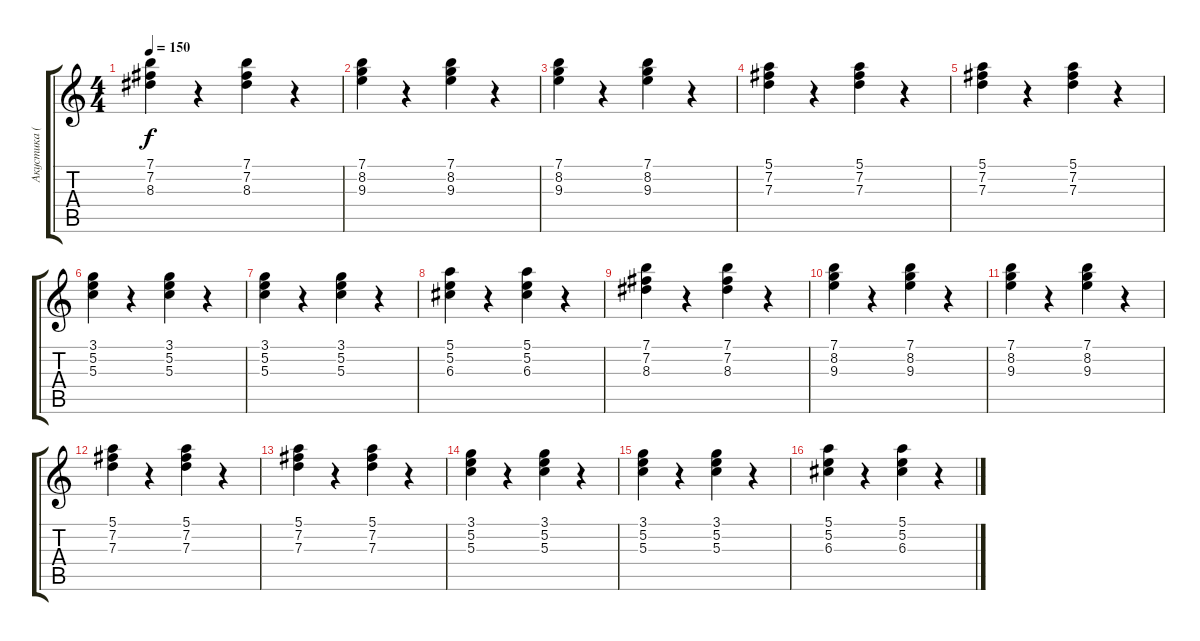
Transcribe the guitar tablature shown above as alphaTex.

\track ("Акустика (Женя)" "Акустика (") {instrument acousticguitarsteel}
\staff {score tabs}
\tuning (E4 B3 G3 D3 A2 E2) {hide}
\ts (4 4)
\tempo 150
\clef g2
\ks c
(7.1 7.2 8.3).4{dy f} r.4 (7.1 7.2 8.3).4 r.4 |
(7.1 8.2 9.3).4 r.4 (7.1 8.2 9.3).4 r.4 |
(7.1 8.2 9.3).4 r.4 (7.1 8.2 9.3).4 r.4 |
(5.1 7.2 7.3).4 r.4 (5.1 7.2 7.3).4 r.4 |
(5.1 7.2 7.3).4 r.4 (5.1 7.2 7.3).4 r.4 |
(3.1 5.2 5.3).4 r.4 (3.1 5.2 5.3).4 r.4 |
(3.1 5.2 5.3).4 r.4 (3.1 5.2 5.3).4 r.4 |
(5.1 5.2 6.3).4 r.4 (5.1 5.2 6.3).4 r.4 |
(7.1 7.2 8.3).4 r.4 (7.1 7.2 8.3).4 r.4 |
(7.1 8.2 9.3).4 r.4 (7.1 8.2 9.3).4 r.4 |
(7.1 8.2 9.3).4 r.4 (7.1 8.2 9.3).4 r.4 |
(5.1 7.2 7.3).4 r.4 (5.1 7.2 7.3).4 r.4 |
(5.1 7.2 7.3).4 r.4 (5.1 7.2 7.3).4 r.4 |
(3.1 5.2 5.3).4 r.4 (3.1 5.2 5.3).4 r.4 |
(3.1 5.2 5.3).4 r.4 (3.1 5.2 5.3).4 r.4 |
(5.1 5.2 6.3).4 r.4 (5.1 5.2 6.3).4 r.4
